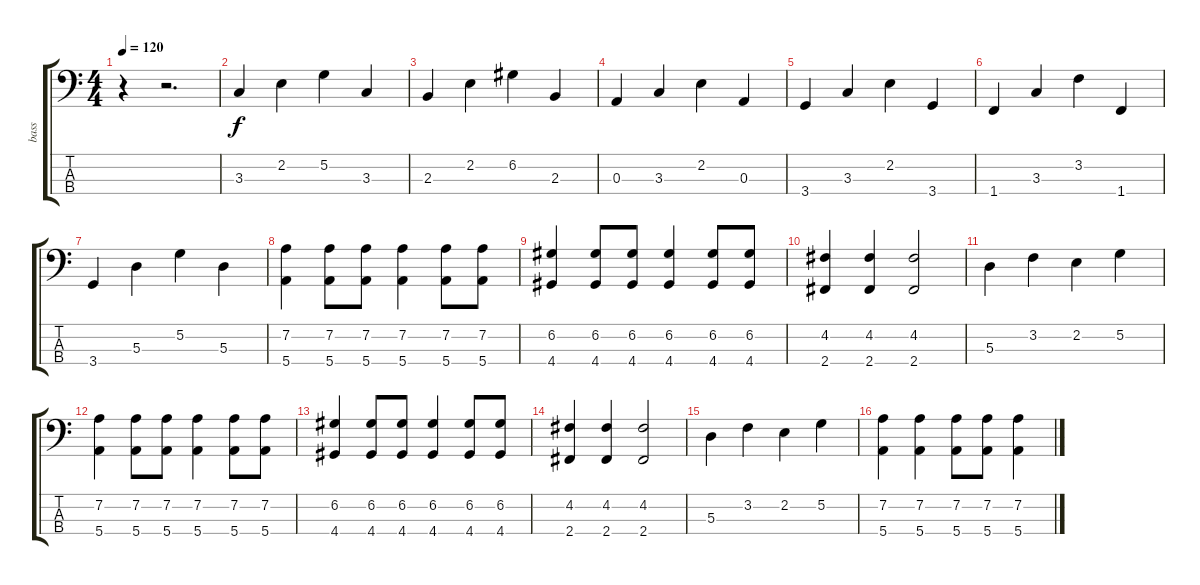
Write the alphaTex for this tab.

\track ("bass" "bass") {instrument electricbasspick}
\staff {score tabs}
\tuning (G2 D2 A1 E1) {hide}
\ts (4 4)
\tempo 120
\clef f4
\ks c
r.4{dy f} r.2{d} |
3.3.4 2.2.4 5.2.4 3.3.4 |
2.3.4 2.2.4 6.2.4 2.3.4 |
0.3.4 3.3.4 2.2.4 0.3.4 |
3.4.4 3.3.4 2.2.4 3.4.4 |
1.4.4 3.3.4 3.2.4 1.4.4 |
3.4.4 5.3.4 5.2.4 5.3.4 |
(7.2 5.4).4 (7.2 5.4).8 (7.2 5.4).8 (7.2 5.4).4 (7.2 5.4).8 (7.2 5.4).8 |
(6.2 4.4).4 (6.2 4.4).8 (6.2 4.4).8 (6.2 4.4).4 (6.2 4.4).8 (6.2 4.4).8 |
(4.2 2.4).4 (4.2 2.4).4 (4.2 2.4).2 |
5.3.4 3.2.4 2.2.4 5.2.4 |
(7.2 5.4).4 (7.2 5.4).8 (7.2 5.4).8 (7.2 5.4).4 (7.2 5.4).8 (7.2 5.4).8 |
(6.2 4.4).4 (6.2 4.4).8 (6.2 4.4).8 (6.2 4.4).4 (6.2 4.4).8 (6.2 4.4).8 |
(4.2 2.4).4 (4.2 2.4).4 (4.2 2.4).2 |
5.3.4 3.2.4 2.2.4 5.2.4 |
(7.2 5.4).4 (7.2 5.4).4 (7.2 5.4).8 (7.2 5.4).8 (7.2 5.4).4
